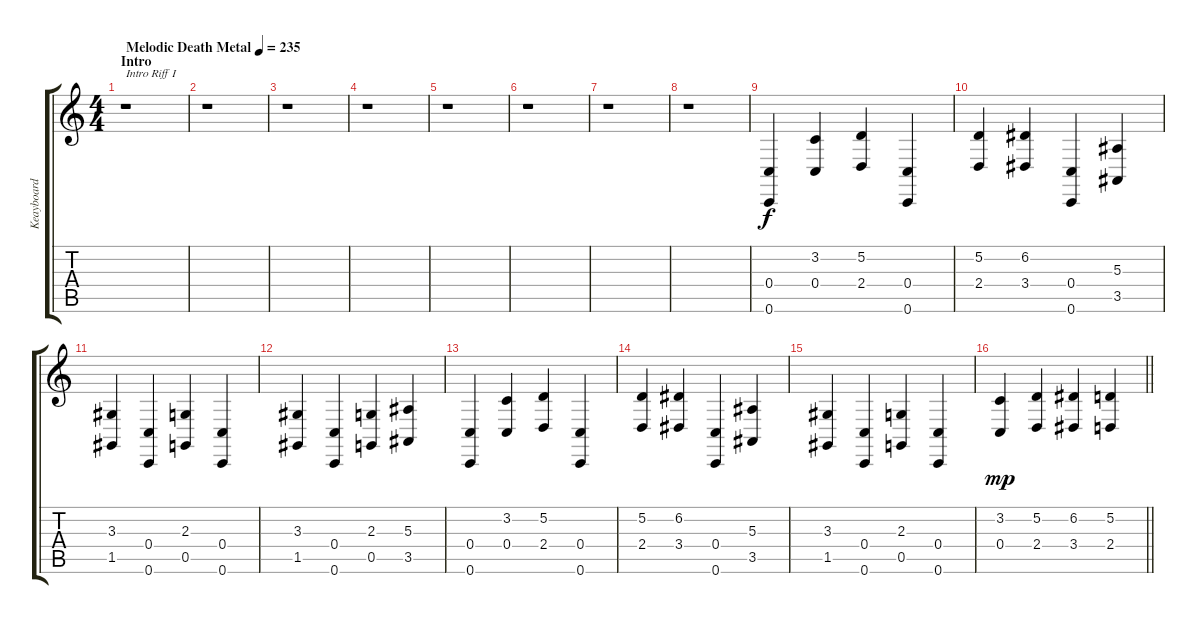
\track ("Keayboard (Rythm)" "Keayboard ") {instrument stringensemble2}
\staff {score tabs}
\tuning (D4 A3 F3 C3 G2 C2) {hide}
\ts (4 4)
\section ("" "Intro")
\tempo (235 "Melodic Death Metal")
\clef g2
\ks c
r.1{txt "Intro Riff I" dy f instrument stringensemble2} |
r.1 |
r.1 |
r.1 |
r.1 |
r.1 |
r.1 |
r.1 |
(0.4 0.6).4{volume 8 balance 5 instrument stringensemble1} (3.2 0.4).4 (5.2 2.4).4 (0.4 0.6).4 |
(5.2 2.4).4 (6.2 3.4).4 (0.4 0.6).4 (5.3 3.5).4 |
(3.3 1.5).4 (0.4 0.6).4 (2.3 0.5).4 (0.4 0.6).4 |
(3.3 1.5).4 (0.4 0.6).4 (2.3 0.5).4 (5.3 3.5).4 |
(0.4 0.6).4 (3.2 0.4).4 (5.2 2.4).4 (0.4 0.6).4 |
(5.2 2.4).4 (6.2 3.4).4 (0.4 0.6).4 (5.3 3.5).4 |
(3.3 1.5).4 (0.4 0.6).4 (2.3 0.5).4 (0.4 0.6).4 |
\barLineRight lightlight
(3.2 0.4).4{dy mp} (5.2 2.4).4 (6.2 3.4).4 (5.2 2.4).4
